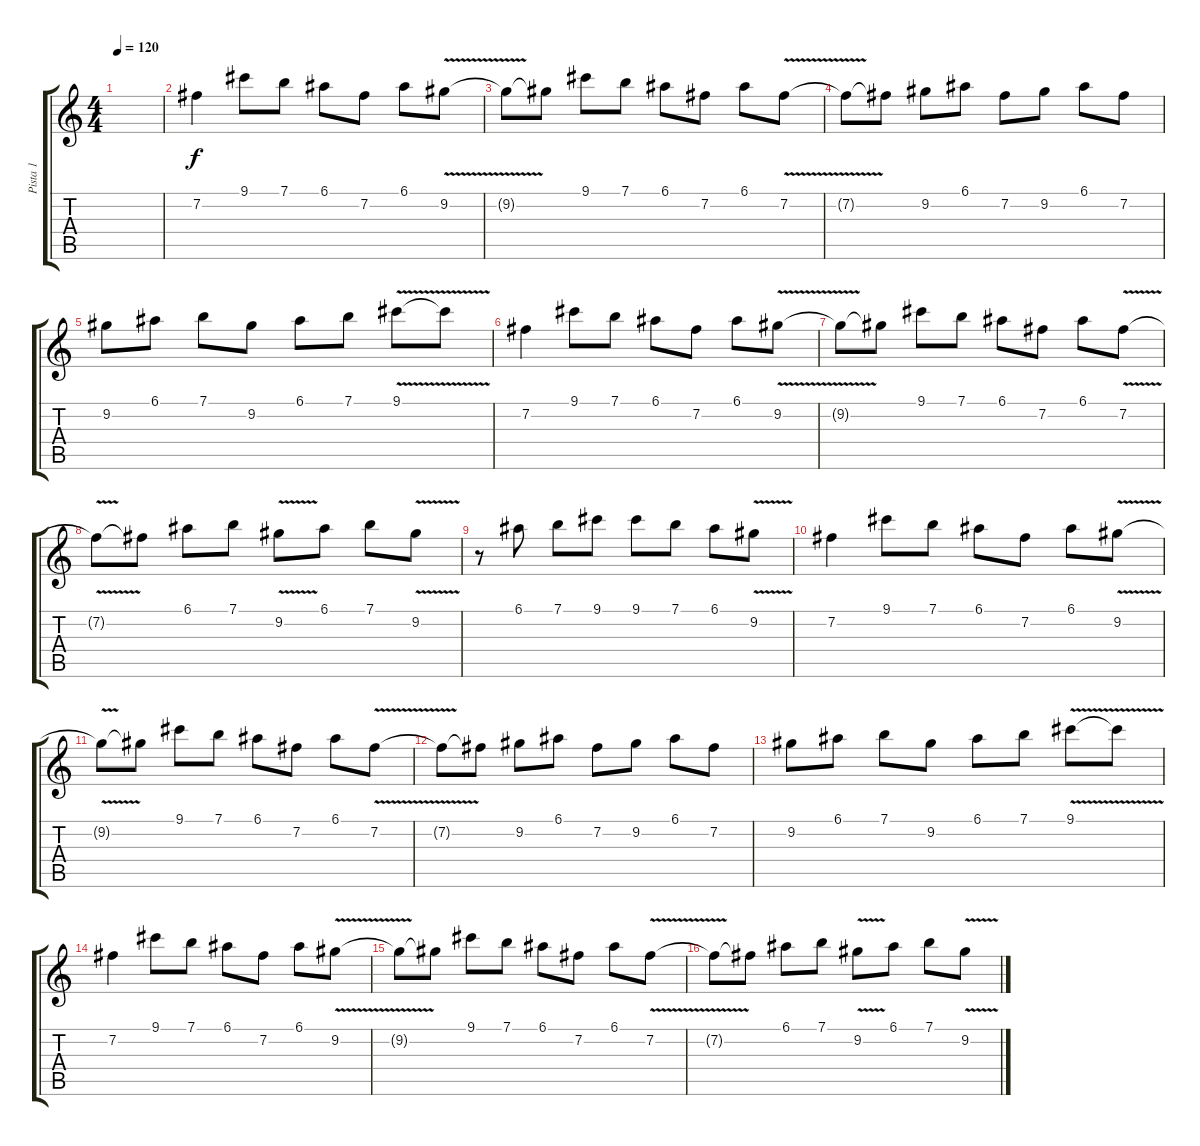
\track ("Pista 1" "Pista 1") {instrument overdrivenguitar}
\staff {score tabs}
\tuning (E4 B3 G3 D3 A2 E2) {hide}
\ts (4 4)
\tempo 120
\clef g2
\ks c
|
7.2.4 9.1.8 7.1.8 6.1.8 7.2.8 6.1.8 9.2{v}.8 |
9.2{t}.8 9.2{t}.8 9.1.8 7.1.8 6.1.8 7.2.8 6.1.8 7.2{v}.8 |
7.2{t}.8 7.2{t}.8 9.2.8 6.1.8 7.2.8 9.2.8 6.1.8 7.2.8 |
9.2.8 6.1.8 7.1.8 9.2.8 6.1.8 7.1.8 9.1{v}.8 9.1{t}.8 |
7.2.4 9.1.8 7.1.8 6.1.8 7.2.8 6.1.8 9.2{v}.8 |
9.2{t}.8 9.2{t}.8 9.1.8 7.1.8 6.1.8 7.2.8 6.1.8 7.2{v}.8 |
7.2{t}.8 7.2{t}.8 6.1.8 7.1.8 9.2{v}.8 6.1.8 7.1.8 9.2{v}.8 |
r.8 6.1.8 7.1.8 9.1.8 9.1.8 7.1.8 6.1.8 9.2{v}.8 |
7.2.4 9.1.8 7.1.8 6.1.8 7.2.8 6.1.8 9.2{v}.8 |
9.2{t}.8 9.2{t}.8 9.1.8 7.1.8 6.1.8 7.2.8 6.1.8 7.2{v}.8 |
7.2{t}.8 7.2{t}.8 9.2.8 6.1.8 7.2.8 9.2.8 6.1.8 7.2.8 |
9.2.8 6.1.8 7.1.8 9.2.8 6.1.8 7.1.8 9.1{v}.8 9.1{t}.8 |
7.2.4 9.1.8 7.1.8 6.1.8 7.2.8 6.1.8 9.2{v}.8 |
9.2{t}.8 9.2{t}.8 9.1.8 7.1.8 6.1.8 7.2.8 6.1.8 7.2{v}.8 |
7.2{t}.8 7.2{t}.8 6.1.8 7.1.8 9.2{v}.8 6.1.8 7.1.8 9.2{v}.8
